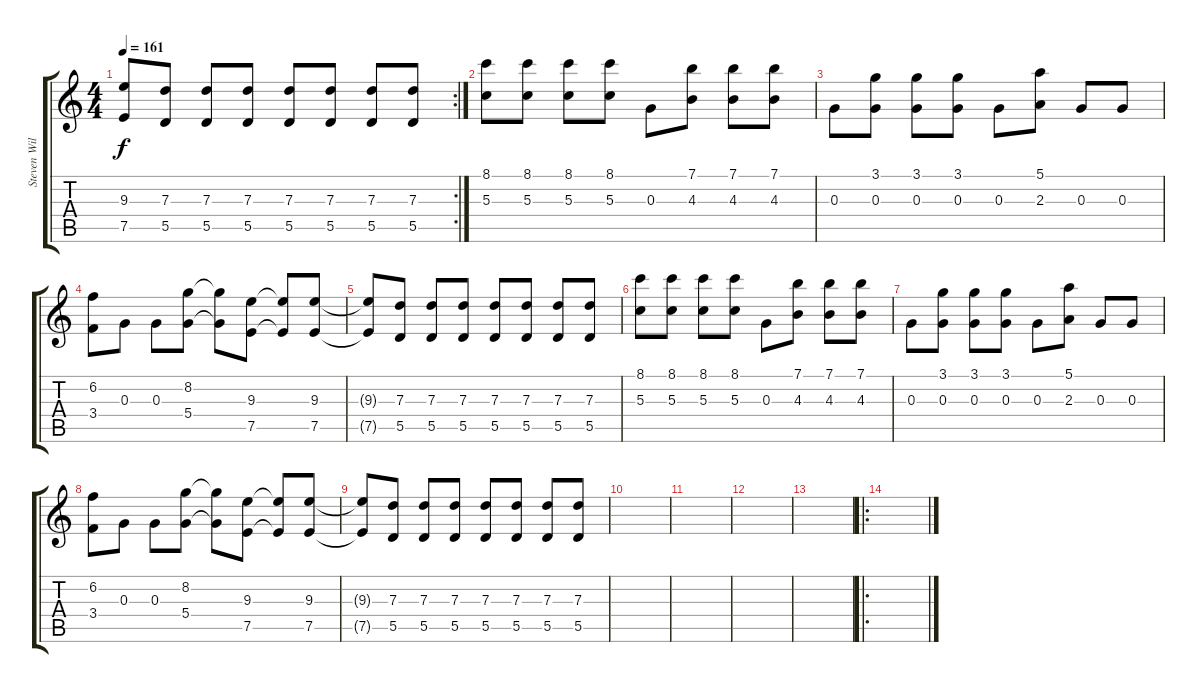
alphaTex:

\track ("Steven Wilson (Guitar 5)" "Steven Wil") {instrument overdrivenguitar}
\staff {score tabs}
\tuning (E4 B3 G3 D3 A2 D2) {hide}
\rc 2
\ts (4 4)
\tempo 161
\clef g2
\ks c
(9.3{t} 7.5{t}).8{dy f} (7.3 5.5).8 (7.3 5.5).8 (7.3 5.5).8 (7.3 5.5).8 (7.3 5.5).8 (7.3 5.5).8 (7.3 5.5).8 |
(8.1 5.3).8 (8.1 5.3).8 (8.1 5.3).8 (8.1 5.3).8 0.3.8 (7.1 4.3).8 (7.1 4.3).8 (7.1 4.3).8 |
0.3.8 (3.1 0.3).8 (3.1 0.3).8 (3.1 0.3).8 0.3.8 (5.1 2.3).8 0.3.8 0.3.8 |
(6.2 3.4).8 0.3.8 0.3.8 (8.2 5.4).8 (8.2{t} 5.4{t}).8 (9.3 7.5).8 (9.3{t} 7.5{t}).8 (9.3 7.5).8 |
(9.3{t} 7.5{t}).8 (7.3 5.5).8 (7.3 5.5).8 (7.3 5.5).8 (7.3 5.5).8 (7.3 5.5).8 (7.3 5.5).8 (7.3 5.5).8 |
(8.1 5.3).8 (8.1 5.3).8 (8.1 5.3).8 (8.1 5.3).8 0.3.8 (7.1 4.3).8 (7.1 4.3).8 (7.1 4.3).8 |
0.3.8 (3.1 0.3).8 (3.1 0.3).8 (3.1 0.3).8 0.3.8 (5.1 2.3).8 0.3.8 0.3.8 |
(6.2 3.4).8 0.3.8 0.3.8 (8.2 5.4).8 (8.2{t} 5.4{t}).8 (9.3 7.5).8 (9.3{t} 7.5{t}).8 (9.3 7.5).8 |
(9.3{t} 7.5{t}).8 (7.3 5.5).8 (7.3 5.5).8 (7.3 5.5).8 (7.3 5.5).8 (7.3 5.5).8 (7.3 5.5).8 (7.3 5.5).8 |
|
|
|
|
\ro
